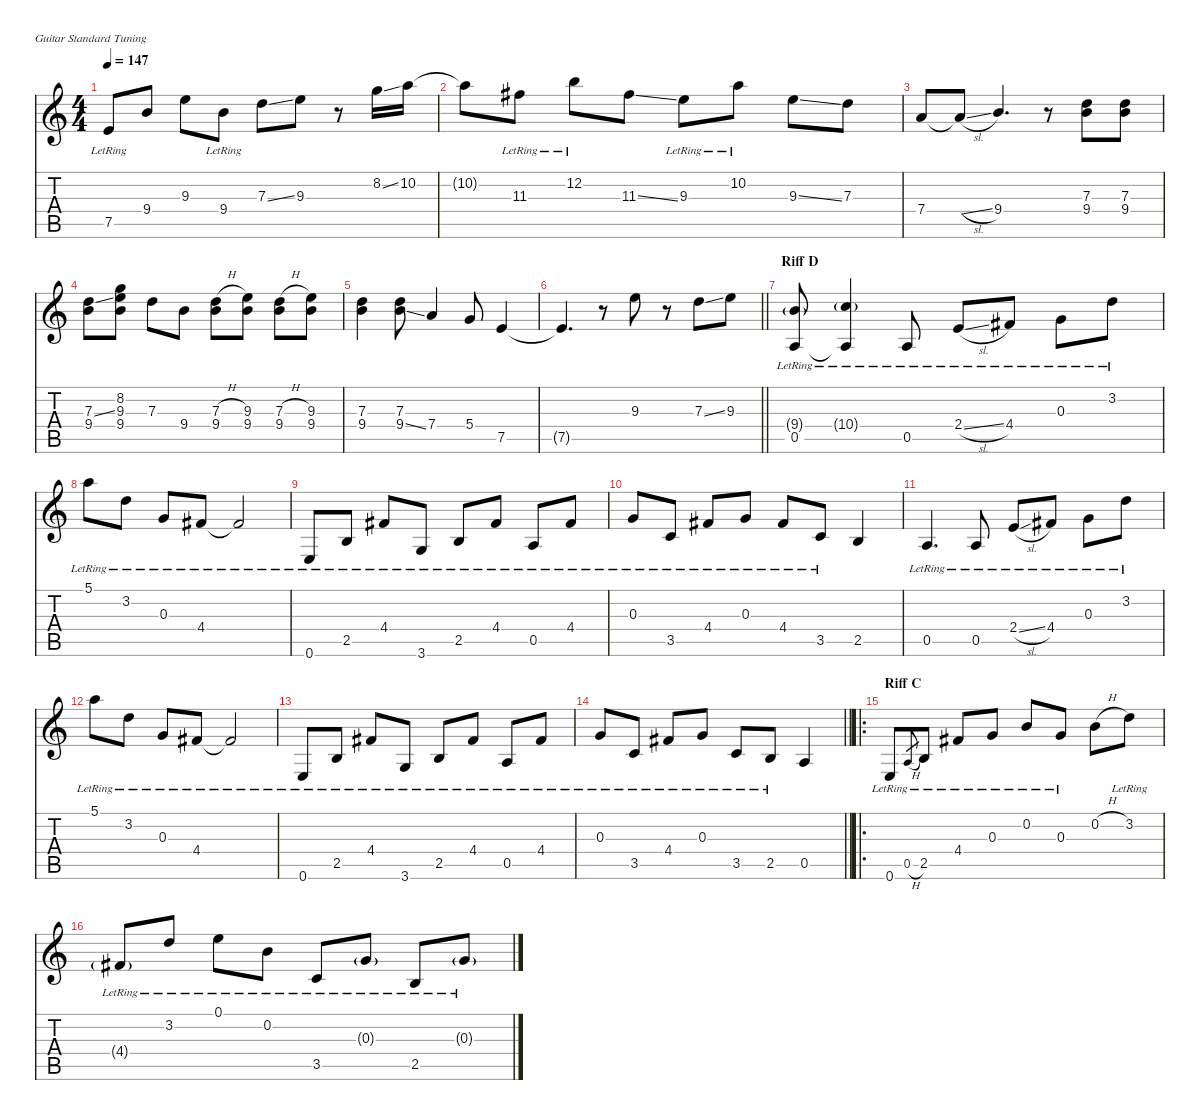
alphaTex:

\defaultSystemsLayout 4
\hideDynamics
\bracketExtendMode nobrackets
\singleTrackTrackNamePolicy hidden
\multiTrackTrackNamePolicy hidden
\firstSystemTrackNameMode fullname
\otherSystemsTrackNameOrientation horizontal
\track ("Guitar 1" "s.guit.") {mute instrument acousticguitarsteel}
\staff {score tabs}
\tuning (E4 B3 G3 D3 A2 E2)
\ts (4 4)
\tempo 147
\clef g2
\ks c
7.5{lr}.8{dy f beam Up} 9.4.8{beam Up} 9.3.8{beam Down} 9.4{lr}.8{beam Down} 7.3{ss}.8{beam Down} 9.3.8{beam Down} r.8{beam Down} 8.2{ss}.16{beam Down} 10.2.16{beam Down} |
10.2{t}.8{beam Down} 11.3{lr acc #}.8{beam Down} 12.2{lr}.8{beam Down} 11.3{ss acc #}.8{beam Down} 9.3{lr}.8{beam Down} 10.2{lr}.8{beam Down} 9.3{ss}.8{beam Down} 7.3.8{beam Down} |
7.4.8{beam Up} 7.4{sl t}.8{beam Up} 9.4.4{d beam Up} r.8{beam Up} (7.3 9.4).8{beam Down} (7.3 9.4).8{dy mp beam Down} |
(7.3{ss} 9.4).8{dy f beam Down} (8.2 9.3 9.4).8{dy mp beam Down} 7.3.8{dy f beam Down} 9.4.8{beam Down} (7.3{h} 9.4).8{dy mf beam Down} (9.3 9.4).8{beam Down} (7.3{h} 9.4).8{beam Down} (9.3 9.4).8{beam Down} |
(7.3 9.4).4{dy f beam Down} (7.3 9.4{ss}).8{beam Down} 7.4.4{beam Up} 5.4.8{beam Up} 7.5.4{beam Up} |
\barLineRight lightlight
7.5{t}.4{d beam Up} r.8{beam Up} 9.3.8{dy ff beam Down} r.8{beam Down} 7.3{ss}.8{beam Down} 9.3.8{beam Down} |
\section ("" "Riff D")
(0.5{lr} 9.4{g}).8{dy f instrument acousticguitarsteel beam Up} (10.4{g} 0.5{lr t}).4{beam Up} 0.5{lr}.8{dy mf beam Up} 2.4{sl lr}.8{beam Up} 4.4{lr acc #}.8{beam Up} 0.3{lr}.8{beam Down} 3.2{lr}.8{beam Down} |
5.1{lr}.8{beam Down} 3.2{lr}.8{beam Down} 0.3{lr}.8{beam Up} 4.4{lr acc #}.8{beam Up} 4.4{lr t acc #}.2{beam Up} |
0.6{lr}.8{beam Up} 2.5{lr}.8{beam Up} 4.4{lr acc #}.8{beam Up} 3.6{lr}.8{beam Up} 2.5{lr}.8{beam Up} 4.4{lr acc #}.8{beam Up} 0.5{lr}.8{beam Up} 4.4{lr acc #}.8{beam Up} |
0.3{lr}.8{beam Up} 3.5{lr}.8{beam Up} 4.4{lr acc #}.8{beam Up} 0.3{lr}.8{beam Up} 4.4{lr acc #}.8{beam Up} 3.5{lr}.8{beam Up} 2.5.4{beam Up} |
0.5{lr}.4{d beam Up} 0.5{lr}.8{beam Up} 2.4{sl lr}.8{beam Up} 4.4{lr acc #}.8{beam Up} 0.3{lr}.8{beam Down} 3.2{lr}.8{beam Down} |
5.1{lr}.8{beam Down} 3.2{lr}.8{beam Down} 0.3{lr}.8{beam Up} 4.4{lr acc #}.8{beam Up} 4.4{lr t acc #}.2{beam Up} |
0.6{lr}.8{dy f beam Up} 2.5{lr}.8{beam Up} 4.4{lr acc #}.8{beam Up} 3.6{lr}.8{beam Up} 2.5{lr}.8{beam Up} 4.4{lr acc #}.8{beam Up} 0.5{lr}.8{beam Up} 4.4{lr acc #}.8{beam Up} |
\barLineRight lightlight
0.3{lr}.8{dy mf beam Up} 3.5{lr}.8{dy f beam Up} 4.4{lr acc #}.8{beam Up} 0.3{lr}.8{beam Up} 3.5{lr}.8{beam Up} 2.5{lr}.8{beam Up} 0.5.4{beam Up} |
\ro
\section ("" "Riff C")
0.6{lr}.8{dy ff beam Up} 0.5{h lr}.8{gr dy p beam Up} 2.5{lr}.8{dy f beam Up} 4.4{lr acc #}.8{beam Up} 0.3{lr}.8{beam Up} 0.2{lr}.8{beam Up} 0.3{lr}.8{beam Up} 0.2{h}.8{beam Down} 3.2{lr}.8{beam Down} |
4.4{g lr acc #}.8{dy mf beam Up} 3.2{lr}.8{dy f beam Up} 0.1{lr}.8{beam Down} 0.2{lr}.8{beam Down} 3.5{lr}.8{beam Up} 0.3{g lr}.8{beam Up} 2.5{lr}.8{beam Up} 0.3{g lr}.8{beam Up}
